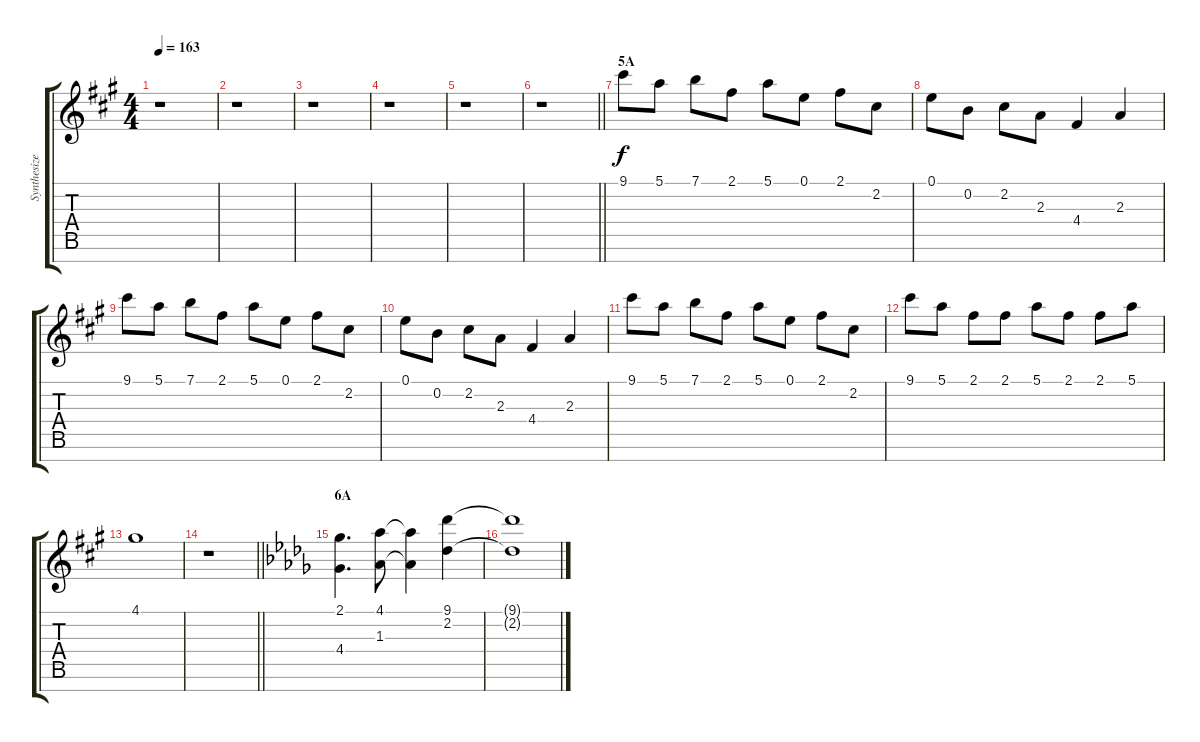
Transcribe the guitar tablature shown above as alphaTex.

\track ("Synthesizer" "Synthesize") {instrument pad1newage}
\staff {score tabs}
\tuning (E5 B4 G4 D4 A3 E3 B2) {hide}
\ts (4 4)
\tempo 163
\clef g2
\ks a
r.1{dy f} |
r.1 |
r.1 |
r.1 |
r.1 |
\barLineRight lightlight
r.1 |
\section ("" "5A")
9.1.8 5.1.8 7.1.8 2.1.8 5.1.8 0.1.8 2.1.8 2.2.8 |
0.1.8 0.2.8 2.2.8 2.3.8 4.4.4 2.3.4 |
9.1.8 5.1.8 7.1.8 2.1.8 5.1.8 0.1.8 2.1.8 2.2.8 |
0.1.8 0.2.8 2.2.8 2.3.8 4.4.4 2.3.4 |
9.1.8 5.1.8 7.1.8 2.1.8 5.1.8 0.1.8 2.1.8 2.2.8 |
9.1.8 5.1.8 2.1.8 2.1.8 5.1.8 2.1.8 2.1.8 5.1.8 |
4.1.1 |
\barLineRight lightlight
r.1 |
\section ("" "6A")
\ks db
(2.1 4.4).4{d} (4.1 1.3).8 (4.1{t} 1.3{t}).4 (9.1 2.2).4 |
(9.1{t} 2.2{t}).1
